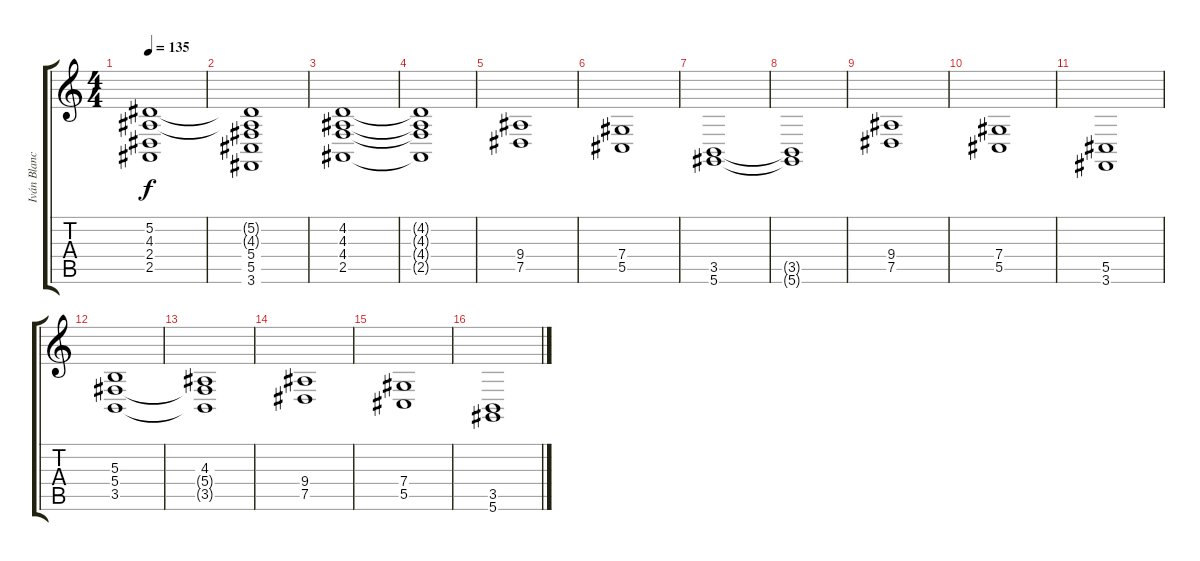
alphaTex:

\track ("Iván Blanco (I)" "Iván Blanc") {instrument pad2warm}
\staff {score tabs}
\tuning (Eb4 Bb3 Gb3 Db3 Ab2 Eb2) {hide}
\ts (4 4)
\tempo 135
\clef g2
\ks c
(5.2 4.3{t} 2.4 2.5{t}).1{dy f} |
(5.2{t} 4.3{t} 5.4 5.5 3.6).1 |
(4.2 4.3 4.4 2.5).1 |
(4.2{t} 4.3{t} 4.4{t} 2.5{t}).1 |
(9.4 7.5).1 |
(7.4 5.5).1 |
(3.5 5.6).1 |
(3.5{t} 5.6{t}).1 |
(9.4 7.5).1 |
(7.4 5.5).1 |
(5.5 3.6).1 |
(5.3 5.4 3.5).1 |
(4.3 5.4{t} 3.5{t}).1 |
(9.4 7.5).1 |
(7.4 5.5).1 |
(3.5 5.6).1
